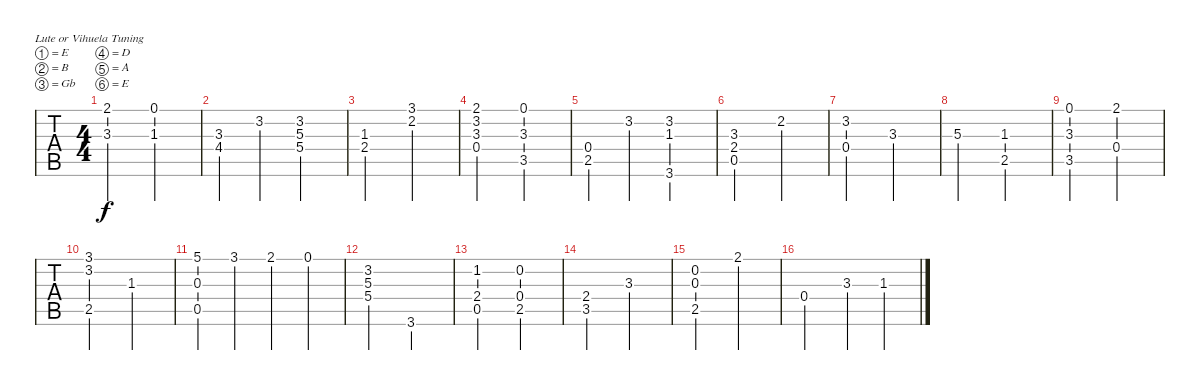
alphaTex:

\bracketExtendMode groupsimilarinstruments
\singleTrackTrackNamePolicy hidden
\multiTrackTrackNamePolicy hidden
\firstSystemTrackNameOrientation horizontal
\otherSystemsTrackNameOrientation horizontal
\track ("Guitar Standard" "Guitar Sta") {instrument acousticguitarsteel}
\staff {tabs}
\tuning (E4 B3 Gb3 D3 A2 E2)
\ts (4 4)
\tempo (120 hide)
\clef g2
\ks c
(2.1 3.3).2{dy f} (0.1 1.3).2 |
\scale
1.26482 (3.3 4.4).4 3.2.4 (3.2 5.3 5.4).2 |
\scale
0.955864 (1.3 2.4).2 (3.1 2.2).2 |
\scale
0.955864 (2.1 3.2 3.3 0.4).2 (0.1 3.3 3.5).2 |
\scale
0.955864 (0.4 2.5).4 3.2.4 (3.2 1.3 3.6).2 |
\scale
0.955864 (3.3 2.4 0.5).2 2.2.2 |
\scale
0.955864 (3.2 0.4).2 3.3.2 |
\scale
0.955864 5.3.2 (1.3 2.5).2 |
\scale
1.26482 (0.1 3.3 3.5).2 (2.1 0.4).2 |
\scale
0.955864 (3.1 3.2 2.5).2 1.3.2 |
\scale
0.955864 (5.1 0.3 0.5).4 3.1.4 2.1.4 0.1.4 |
\scale
0.955864 (3.2 5.3 5.4).2 3.6.2 |
\scale
0.955864 (1.2 2.4 0.5).2 (0.2 0.4 2.5).2 |
\scale
0.955864 (2.4 3.5).2 3.3.2 |
\scale
0.955864 (0.2 0.3 2.5).2 2.1.2 |
\scale
1.26482 0.4.2 3.3.4 1.3.4
